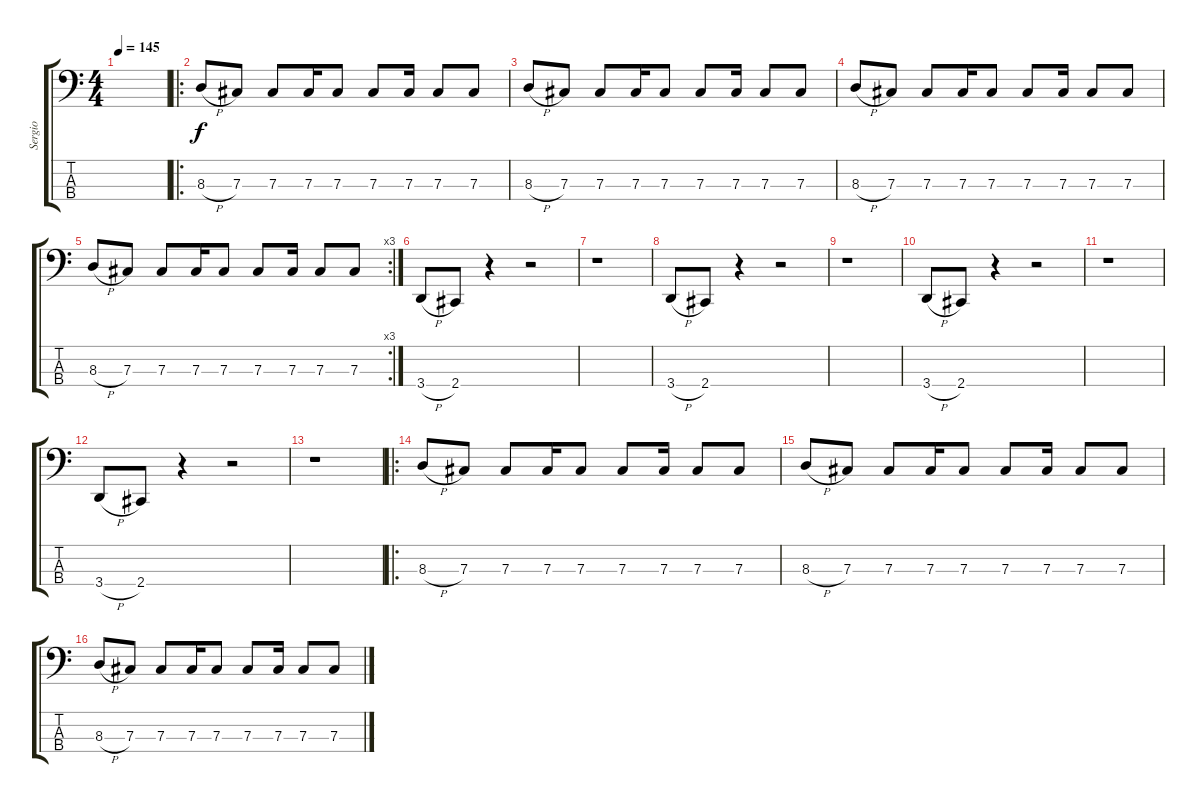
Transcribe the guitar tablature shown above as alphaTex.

\track ("Sergio" "Sergio") {instrument electricbassfinger}
\staff {score tabs}
\tuning (E2 B1 Gb1 B0) {hide}
\ts (4 4)
\tempo 145
\clef f4
\ks c
|
\ro
8.3{h}.8 7.3.8 7.3.8 7.3.16 7.3.8 7.3.8 7.3.16 7.3.8 7.3.8 |
8.3{h}.8 7.3.8 7.3.8 7.3.16 7.3.8 7.3.8 7.3.16 7.3.8 7.3.8 |
8.3{h}.8 7.3.8 7.3.8 7.3.16 7.3.8 7.3.8 7.3.16 7.3.8 7.3.8 |
\rc 3
8.3{h}.8 7.3.8 7.3.8 7.3.16 7.3.8 7.3.8 7.3.16 7.3.8 7.3.8 |
3.4{h}.8 2.4.8 r.4 r.2 |
r.1 |
3.4{h}.8 2.4.8 r.4 r.2 |
r.1 |
3.4{h}.8 2.4.8 r.4 r.2 |
r.1 |
3.4{h}.8 2.4.8 r.4 r.2 |
r.1 |
\ro
8.3{h}.8 7.3.8 7.3.8 7.3.16 7.3.8 7.3.8 7.3.16 7.3.8 7.3.8 |
8.3{h}.8 7.3.8 7.3.8 7.3.16 7.3.8 7.3.8 7.3.16 7.3.8 7.3.8 |
8.3{h}.8 7.3.8 7.3.8 7.3.16 7.3.8 7.3.8 7.3.16 7.3.8 7.3.8
